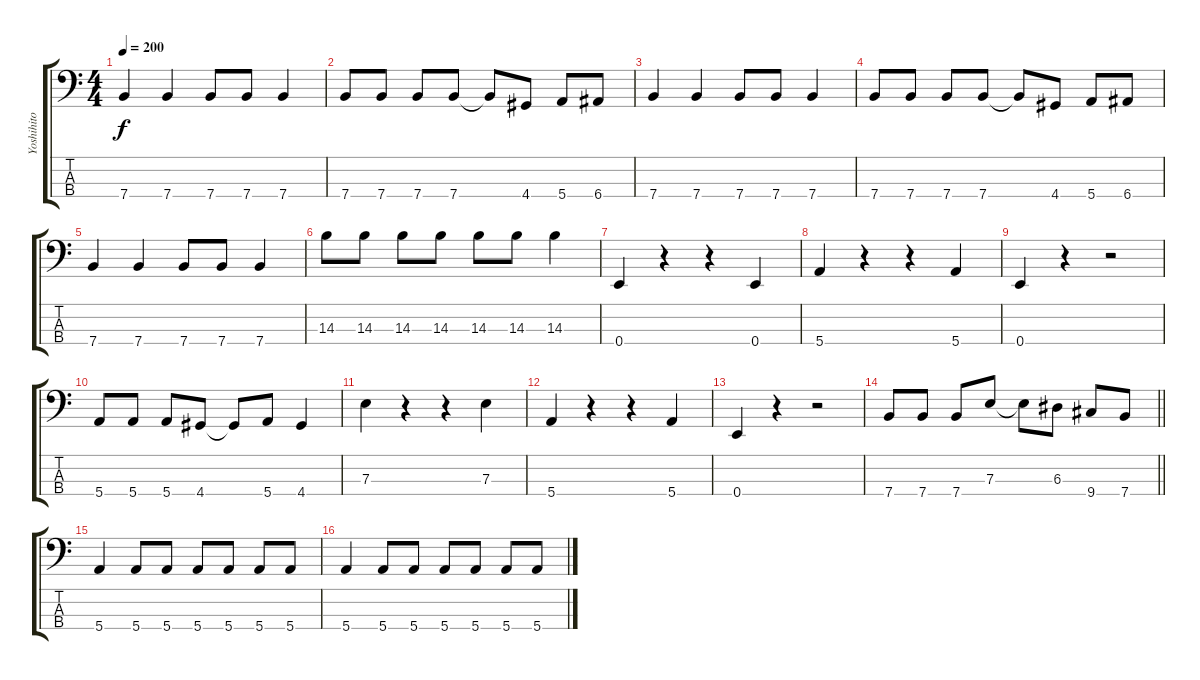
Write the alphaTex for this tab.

\track ("Yoshihito Onda - Bass" "Yoshihito ") {instrument electricbasspick}
\staff {score tabs}
\tuning (G2 D2 A1 E1) {hide}
\ts (4 4)
\tempo 200
\clef f4
\ks c
7.4.4{dy f} 7.4.4 7.4.8 7.4.8 7.4.4 |
7.4.8 7.4.8 7.4.8 7.4.8 7.4{t}.8 4.4.8 5.4.8 6.4.8 |
7.4.4 7.4.4 7.4.8 7.4.8 7.4.4 |
7.4.8 7.4.8 7.4.8 7.4.8 7.4{t}.8 4.4.8 5.4.8 6.4.8 |
7.4.4 7.4.4 7.4.8 7.4.8 7.4.4 |
14.3.8 14.3.8 14.3.8 14.3.8 14.3.8 14.3.8 14.3.4 |
0.4.4 r.4 r.4 0.4.4 |
5.4.4 r.4 r.4 5.4.4 |
0.4.4 r.4 r.2 |
5.4.8 5.4.8 5.4.8 4.4.8 4.4{t}.8 5.4.8 4.4.4 |
7.3.4 r.4 r.4 7.3.4 |
5.4.4 r.4 r.4 5.4.4 |
0.4.4 r.4 r.2 |
\barLineRight lightlight
7.4.8 7.4.8 7.4.8 7.3.8 7.3{t}.8 6.3.8 9.4.8 7.4.8 |
5.4.4 5.4.8 5.4.8 5.4.8 5.4.8 5.4.8 5.4.8 |
5.4.4 5.4.8 5.4.8 5.4.8 5.4.8 5.4.8 5.4.8
